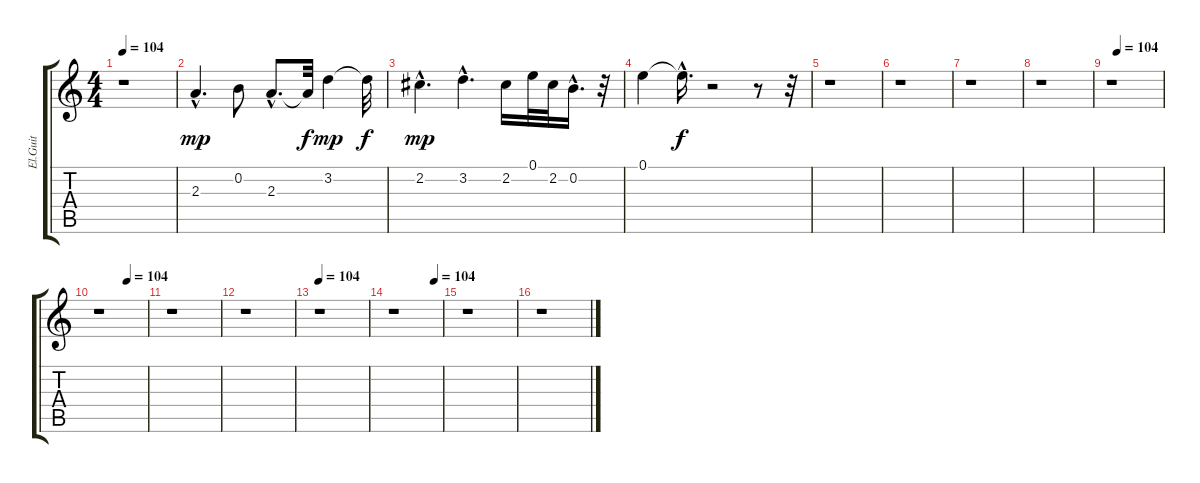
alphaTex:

\track ("El.Guit" "El.Guit") {instrument acousticguitarnylon}
\staff {score tabs}
\tuning (E4 B3 G3 D3 A2 E2) {hide}
\ts (4 4)
\tempo 104
\clef g2
\ks c
r.1{dy f} |
2.3{hac}.4{d dy mp} 0.2.8 2.3{hac}.8{d} 2.3{t}.32{dy f} 3.2.4{dy mp} 3.2{t}.32{dy f} |
2.2{hac}.4{d dy mp} 3.2{hac}.4{d} 2.2.16 0.1.32 2.2.32 0.2{hac}.16{d} r.32 |
0.1.4 0.1{hac t}.16{d dy f} r.2 r.8 r.32 |
r.1 |
r.1 |
r.1 |
r.1 |
\tempo (104 0.125)
r.1 |
\tempo (104 0.59375)
r.1 |
r.1 |
r.1 |
\tempo 104
r.1 |
\tempo (104 0.84375)
r.1 |
r.1 |
r.1
